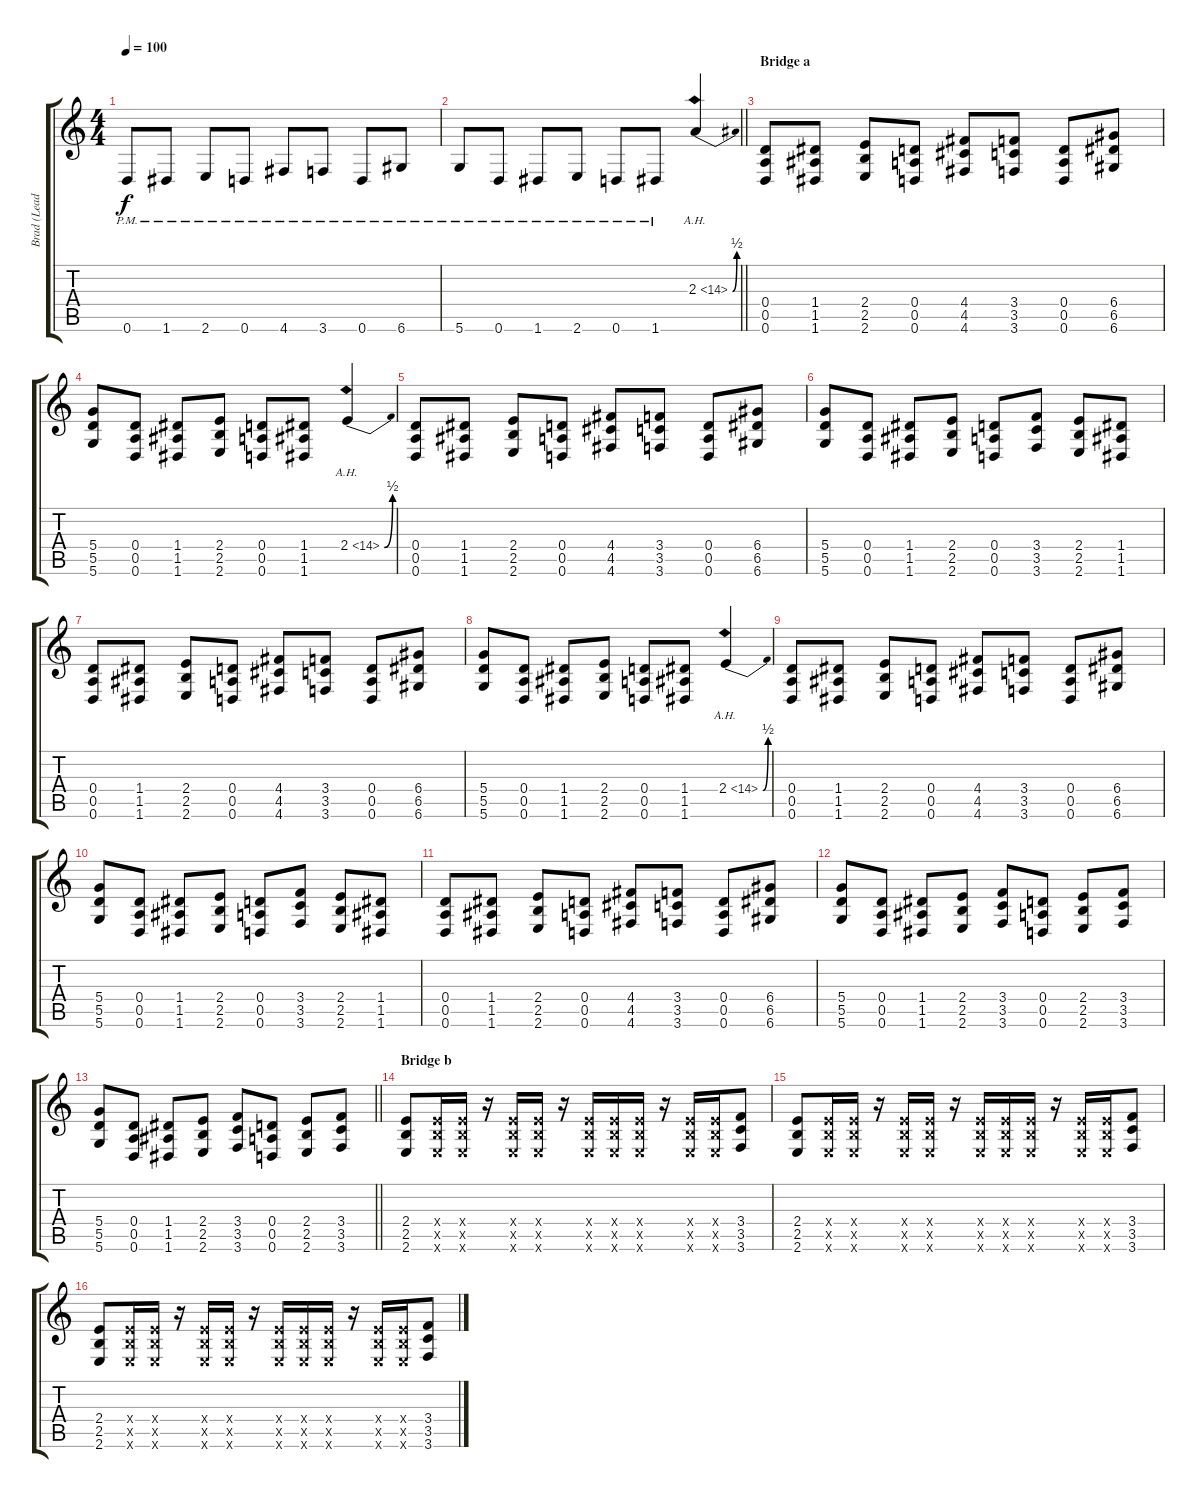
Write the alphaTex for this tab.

\track ("Brad (Lead Guitar)" "Brad (Lead") {instrument overdrivenguitar}
\staff {score tabs}
\tuning (E4 B3 G3 D3 A2 D2) {hide}
\ts (4 4)
\tempo 100
\clef g2
\ks c
0.6{pm}.8{dy f} 1.6{pm}.8 2.6{pm}.8 0.6{pm}.8 4.6{pm}.8 3.6{pm}.8 0.6{pm}.8 6.6{pm}.8 |
\barLineRight lightlight
5.6{pm}.8 0.6{pm}.8 1.6{pm}.8 2.6{pm}.8 0.6{pm}.8 1.6{pm}.8 2.3{be (bend 0 0 60 2) ah 12}.4 |
\section ("" "Bridge a")
(0.4 0.5 0.6).8 (1.4 1.5 1.6).8 (2.4 2.5 2.6).8 (0.4 0.5 0.6).8 (4.4 4.5 4.6).8 (3.4 3.5 3.6).8 (0.4 0.5 0.6).8 (6.4 6.5 6.6).8 |
(5.4 5.5 5.6).8 (0.4 0.5 0.6).8 (1.4 1.5 1.6).8 (2.4 2.5 2.6).8 (0.4 0.5 0.6).8 (1.4 1.5 1.6).8 2.4{be (bend 0 0 60 2) ah 12}.4 |
(0.4 0.5 0.6).8 (1.4 1.5 1.6).8 (2.4 2.5 2.6).8 (0.4 0.5 0.6).8 (4.4 4.5 4.6).8 (3.4 3.5 3.6).8 (0.4 0.5 0.6).8 (6.4 6.5 6.6).8 |
(5.4 5.5 5.6).8 (0.4 0.5 0.6).8 (1.4 1.5 1.6).8 (2.4 2.5 2.6).8 (0.4 0.5 0.6).8 (3.4 3.5 3.6).8 (2.4 2.5 2.6).8 (1.4 1.5 1.6).8 |
(0.4 0.5 0.6).8 (1.4 1.5 1.6).8 (2.4 2.5 2.6).8 (0.4 0.5 0.6).8 (4.4 4.5 4.6).8 (3.4 3.5 3.6).8 (0.4 0.5 0.6).8 (6.4 6.5 6.6).8 |
(5.4 5.5 5.6).8 (0.4 0.5 0.6).8 (1.4 1.5 1.6).8 (2.4 2.5 2.6).8 (0.4 0.5 0.6).8 (1.4 1.5 1.6).8 2.4{be (bend 0 0 60 2) ah 12}.4 |
(0.4 0.5 0.6).8 (1.4 1.5 1.6).8 (2.4 2.5 2.6).8 (0.4 0.5 0.6).8 (4.4 4.5 4.6).8 (3.4 3.5 3.6).8 (0.4 0.5 0.6).8 (6.4 6.5 6.6).8 |
(5.4 5.5 5.6).8 (0.4 0.5 0.6).8 (1.4 1.5 1.6).8 (2.4 2.5 2.6).8 (0.4 0.5 0.6).8 (3.4 3.5 3.6).8 (2.4 2.5 2.6).8 (1.4 1.5 1.6).8 |
(0.4 0.5 0.6).8 (1.4 1.5 1.6).8 (2.4 2.5 2.6).8 (0.4 0.5 0.6).8 (4.4 4.5 4.6).8 (3.4 3.5 3.6).8 (0.4 0.5 0.6).8 (6.4 6.5 6.6).8 |
(5.4 5.5 5.6).8 (0.4 0.5 0.6).8 (1.4 1.5 1.6).8 (2.4 2.5 2.6).8 (3.4 3.5 3.6).8 (0.4 0.5 0.6).8 (2.4 2.5 2.6).8 (3.4 3.5 3.6).8 |
\barLineRight lightlight
(5.4 5.5 5.6).8 (0.4 0.5 0.6).8 (1.4 1.5 1.6).8 (2.4 2.5 2.6).8 (3.4 3.5 3.6).8 (0.4 0.5 0.6).8 (2.4 2.5 2.6).8 (3.4 3.5 3.6).8 |
\section ("" "Bridge b")
(2.4 2.5 2.6).8{volume 8} (2.4{x} 2.5{x} 2.6{x}).16 (2.4{x} 2.5{x} 2.6{x}).16 r.16 (2.4{x} 2.5{x} 2.6{x}).16 (2.4{x} 2.5{x} 2.6{x}).16 r.16 (2.4{x} 2.5{x} 2.6{x}).16 (2.4{x} 2.5{x} 2.6{x}).16 (2.4{x} 2.5{x} 2.6{x}).16 r.16 (2.4{x} 2.5{x} 2.6{x}).16 (2.4{x} 2.5{x} 2.6{x}).16 (3.4 3.5 3.6).8 |
(2.4 2.5 2.6).8 (2.4{x} 2.5{x} 2.6{x}).16 (2.4{x} 2.5{x} 2.6{x}).16 r.16 (2.4{x} 2.5{x} 2.6{x}).16 (2.4{x} 2.5{x} 2.6{x}).16 r.16 (2.4{x} 2.5{x} 2.6{x}).16 (2.4{x} 2.5{x} 2.6{x}).16 (2.4{x} 2.5{x} 2.6{x}).16 r.16 (2.4{x} 2.5{x} 2.6{x}).16 (2.4{x} 2.5{x} 2.6{x}).16 (3.4 3.5 3.6).8 |
(2.4 2.5 2.6).8 (2.4{x} 2.5{x} 2.6{x}).16 (2.4{x} 2.5{x} 2.6{x}).16 r.16 (2.4{x} 2.5{x} 2.6{x}).16 (2.4{x} 2.5{x} 2.6{x}).16 r.16 (2.4{x} 2.5{x} 2.6{x}).16 (2.4{x} 2.5{x} 2.6{x}).16 (2.4{x} 2.5{x} 2.6{x}).16 r.16 (2.4{x} 2.5{x} 2.6{x}).16 (2.4{x} 2.5{x} 2.6{x}).16 (3.4 3.5 3.6).8
